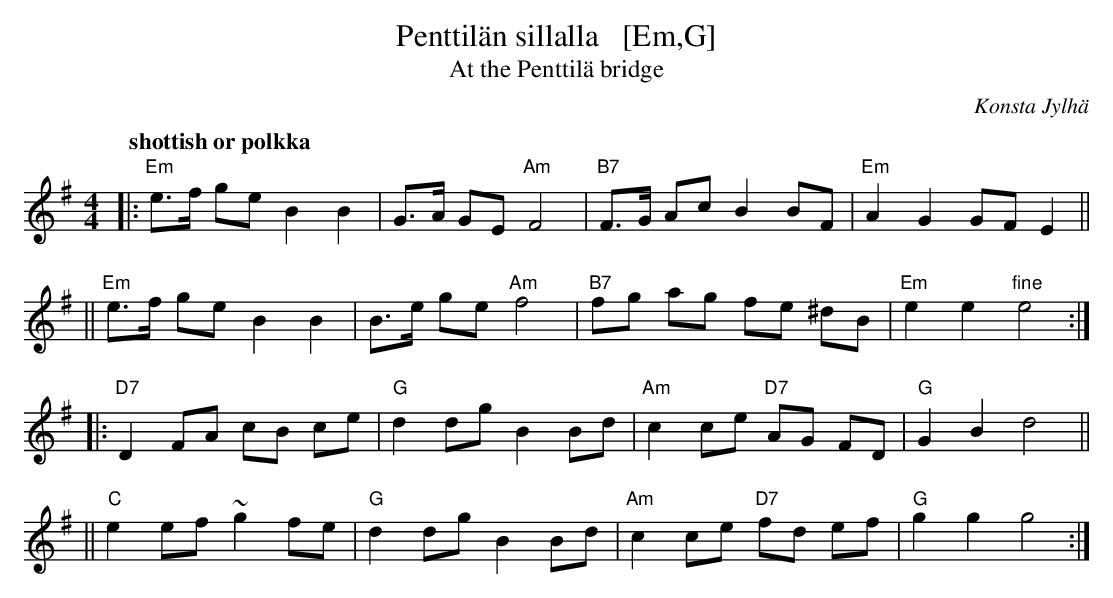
X:1
T: Penttil\"an sillalla   [Em,G]
T: At the Penttil\"a bridge
C: Konsta Jylh\"a
Q: "shottish or polkka"
M: 4/4
L: 1/8
K: Em
|: "Em"e>f ge B2 B2 | G>A GE "Am"F4 | "B7"F>G Ac B2 BF | "Em"A2 G2 GF E2 ||
|| "Em"e>f ge B2 B2 | B>e ge "Am"f4 | "B7"fg ag fe ^dB | "Em"e2 e2 "fine"e4 :|
|: "D7"D2 FA cB ce | "G"d2 dg B2 Bd | "Am"c2 ce "D7"AG FD | "G"G2 B2 d4 ||
|| "C"e2 ef ~g2 fe | "G"d2 dg B2 Bd | "Am"c2 ce "D7"fd ef | "G"g2 g2 g4 :|
